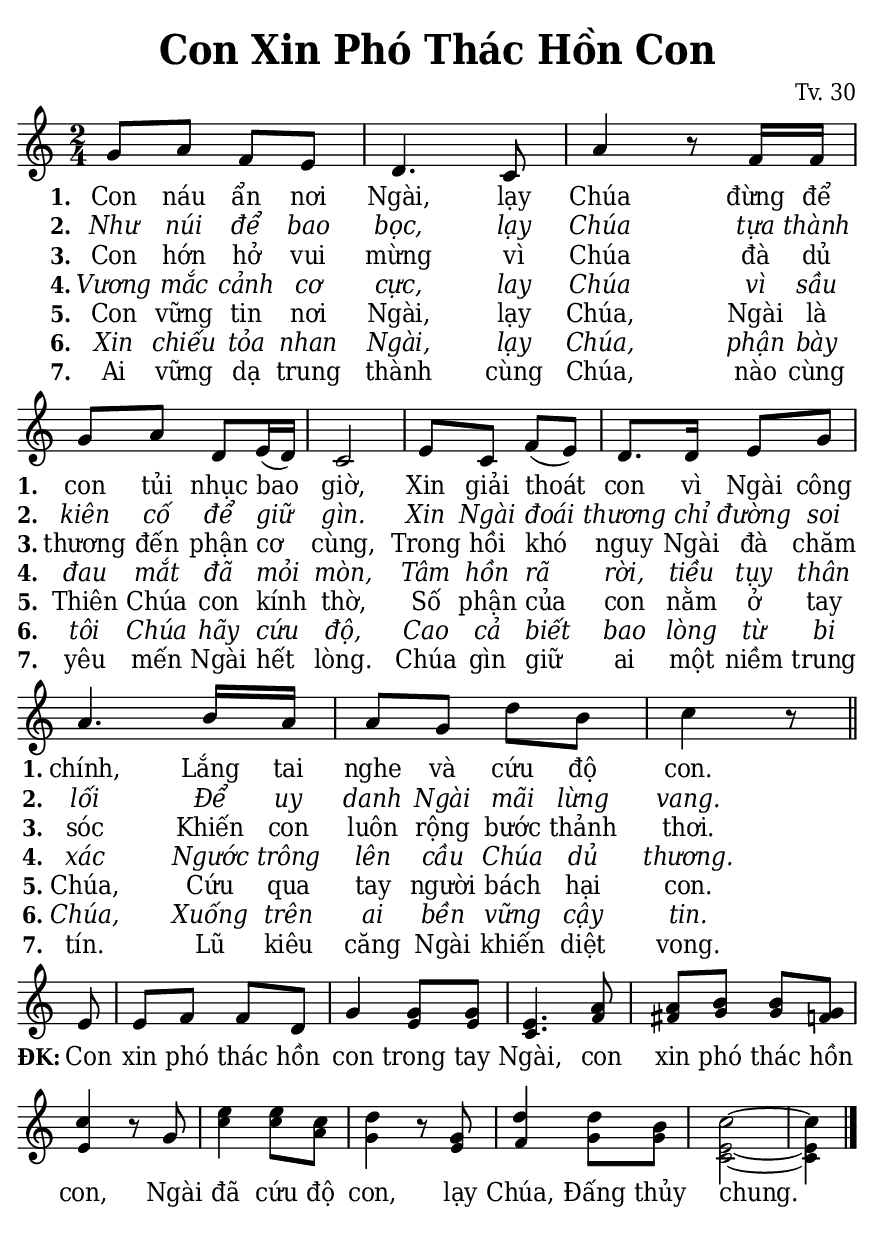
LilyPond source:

% Cài đặt chung\
\version "2.22.1"
\include "english.ly"

\header {
  title = \markup { \fontsize #1 "Con Xin Phó Thác Hồn Con" }
  composer = "Tv. 30"
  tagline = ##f
}

% mã nguồn cho những chức năng chưa hỗ trợ trong phiên bản lilypond hiện tại
% cung cấp bởi cộng đồng lilypond khi gửi email đến lilypond-user@gnu.org
% Đổi kích thước nốt cho bè phụ
notBePhu =
#(define-music-function (font-size music) (number? ly:music?)
   (for-some-music
     (lambda (m)
       (if (music-is-of-type? m 'rhythmic-event)
           (begin
             (set! (ly:music-property m 'tweaks)
                   (cons `(font-size . ,font-size)
                         (ly:music-property m 'tweaks)))
             #t)
           #f))
     music)
   music)

% in số phiên khúc trên mỗi dòng
#(define (add-grob-definition grob-name grob-entry)
     (set! all-grob-descriptions
           (cons ((@@ (lily) completize-grob-entry)
                  (cons grob-name grob-entry))
                 all-grob-descriptions)))

#(add-grob-definition
    'StanzaNumberSpanner
    `((direction . ,LEFT)
      (font-series . bold)
      (padding . 0.5)
      (side-axis . ,X)
      (stencil . ,ly:text-interface::print)
      (X-offset . ,ly:side-position-interface::x-aligned-side)
      (Y-extent . ,grob::always-Y-extent-from-stencil)
      (meta . ((class . Spanner)
               (interfaces . (font-interface
                              side-position-interface
                              stanza-number-interface
                              text-interface))))))

\layout {
    \context {
      \Global
      \grobdescriptions #all-grob-descriptions
    }
    \context {
      \Score
      \remove Stanza_number_align_engraver
      \consists
        #(lambda (context)
           (let ((texts '())
                 (syllables '()))
             (make-engraver
              (acknowledgers
               ((stanza-number-interface engraver grob source-engraver)
                  (set! texts (cons grob texts)))
               ((lyric-syllable-interface engraver grob source-engraver)
                  (set! syllables (cons grob syllables))))
              ((stop-translation-timestep engraver)
                 (for-each
                  (lambda (text)
                    (for-each
                     (lambda (syllable)
                       (ly:pointer-group-interface::add-grob
                        text
                        'side-support-elements
                        syllable))
                     syllables))
                  texts)
                 (set! syllables '())))))
    }
    \context {
      \Lyrics
      \remove Stanza_number_engraver
      \consists
        #(lambda (context)
           (let ((text #f)
                 (last-stanza #f))
             (make-engraver
              ((process-music engraver)
                 (let ((stanza (ly:context-property context 'stanza #f)))
                   (if (and stanza (not (equal? stanza last-stanza)))
                       (let ((column (ly:context-property context
'currentCommandColumn)))
                         (set! last-stanza stanza)
                         (if text
                             (ly:spanner-set-bound! text RIGHT column))
                         (set! text (ly:engraver-make-grob engraver
'StanzaNumberSpanner '()))
                         (ly:grob-set-property! text 'text stanza)
                         (ly:spanner-set-bound! text LEFT column)))))
              ((finalize engraver)
                 (if text
                     (let ((column (ly:context-property context
'currentCommandColumn)))
                       (ly:spanner-set-bound! text RIGHT column)))))))
      \override StanzaNumberSpanner.horizon-padding = 10000
    }
}

stanzaReminderOff =
  \temporary \override StanzaNumberSpanner.after-line-breaking =
     #(lambda (grob)
        ;; Can be replaced with (not (first-broken-spanner? grob)) in 2.23.
        (if (let ((siblings (ly:spanner-broken-into (ly:grob-original grob))))
              (and (pair? siblings)
                   (not (eq? grob (car siblings)))))
            (ly:grob-suicide! grob)))

stanzaReminderOn = \undo \stanzaReminderOff
% kết thúc mã nguồn

% Nhạc phiên khúc
nhacPhienKhucSop = \relative c'' {
  g8 a f e |
  d4. c8 |
  a'4 r8 f16 f |
  g8 a d, e16 (d) |
  c2 |
  e8 c f (e) |
  d8. d16 e8 g |
  a4. b16 a |
  a8 g d' b |
  c4 r8 \bar "||" \break
  
  e,8 |
  e f f d |
  g4 g8 g |
  e4. a8 |
  a b b g |
  c4 r8 g |
  e'4 e8 c |
  d4 r8 g, |
  d'4 d8 b |
  \stemDown c2 ~ |
  c4 \bar "|."
}

nhacPhienKhucAlto = \relative c'' {
  R2*9
  r4.
  e,8 |
  e f f d |
  g4 e8 e |
  c4. f8 |
  fs g g f! |
  e4 r8 g |
  c4 c8 a |
  g4 r8 e |
  f4 g8 g |
  <e c>2 ~ |
  <e c>4
}

% Lời phiên khúc
loiPhienKhucSop = \lyrics {
  <<
    {
      \set stanza = "1."
      Con náu ẩn nơi Ngài,
      lạy Chúa đừng để con tủi nhục bao giờ,
      Xin giải thoát con vì Ngài công chính,
      Lắng tai nghe và cứu độ con.
    }
    \new Lyrics {
	    \set associatedVoice = "beSop"
	    \set stanza = "2."
      \override Lyrics.LyricText.font-shape = #'italic
	    Như núi để bao bọc,
	    lạy Chúa tựa thành kiên cố để giữ gìn.
	    Xin Ngài đoái thương chỉ đường soi lối
	    Để uy danh Ngài mãi lừng vang.
    }
    \new Lyrics {
	    \set associatedVoice = "beSop"
	    \set stanza = "3."
	    Con hớn hở vui mừng
	    vì Chúa đà dủ thương đến phận cơ cùng,
	    Trong hồi khó nguy Ngài đà chăm sóc
	    Khiến con luôn rộng bước thảnh thơi.
    }
    \new Lyrics {
	    \set associatedVoice = "beSop"
	    \set stanza = "4."
      \override Lyrics.LyricText.font-shape = #'italic
	    Vương mắc cảnh cơ cực,
	    lay Chúa vì sầu đau mắt đã mỏi mòn,
	    Tâm hồn rã rời, tiều tụy thân xác
	    Ngước trông lên cầu Chúa dủ thương.
    }
    \new Lyrics {
	    \set associatedVoice = "beSop"
	    \set stanza = "5."
	    Con vững tin nơi Ngài,
	    lạy Chúa, Ngài là Thiên Chúa con kính thờ,
	    Số phận của con nằm ở tay  Chúa,
	    Cứu qua tay người bách hại con.
    }
    \new Lyrics {
	    \set associatedVoice = "beSop"
	    \set stanza = "6."
      \override Lyrics.LyricText.font-shape = #'italic
	    Xin chiếu tỏa nhan Ngài,
	    lạy Chúa, phận bày tôi Chúa hãy cứu độ,
	    Cao cả biết bao lòng từ bi Chúa,
	    Xuống trên ai bền vững cậy tin.
    }
    \new Lyrics {
	    \set associatedVoice = "beSop"
	    \set stanza = "7."
	    Ai vững dạ trung thành cùng Chúa,
	    nào cùng yêu mến Ngài hết lòng.
	    Chúa gìn giữ ai một niềm trung tín.
	    Lũ kiêu căng Ngài khiến diệt vong.
    }
  >>
  \stanzaReminderOff
  \set stanza = "ĐK:"
  Con xin phó thác hồn con trong tay Ngài,
  con xin phó thác hồn con,
  Ngài đã cứu độ con, lạy Chúa, Đấng thủy chung.
}

% Dàn trang
\paper {
  #(set-paper-size "a5")
  top-margin = 3\mm
  bottom-margin = 3\mm
  left-margin = 3\mm
  right-margin = 3\mm
  indent = #0
  #(define fonts
	 (make-pango-font-tree "Deja Vu Serif Condensed"
	 		       "Deja Vu Serif Condensed"
			       "Deja Vu Serif Condensed"
			       (/ 20 20)))
  print-page-number = ##f
  page-count = 1
}

TongNhip = {
  \key c \major \time 2/4
  \set Timing.beamExceptions = #'()
  \set Timing.baseMoment = #(ly:make-moment 1/4)
}

\score {
  \new ChoirStaff <<
    \new Staff \with {
        \consists "Merge_rests_engraver"
        printPartCombineTexts = ##f
      }
      <<
      \new Voice \TongNhip \partCombine 
        \nhacPhienKhucSop
        \notBePhu -1 { \nhacPhienKhucAlto }
      \new NullVoice = beSop \nhacPhienKhucSop
      \new Lyrics \lyricsto beSop \loiPhienKhucSop
      >>
  >>
  \layout {
    \override Lyrics.LyricSpace.minimum-distance = #0.8
    \override Score.BarNumber.break-visibility = ##(#f #f #f)
    \override Score.SpacingSpanner.uniform-stretching = ##t
  } 
}
